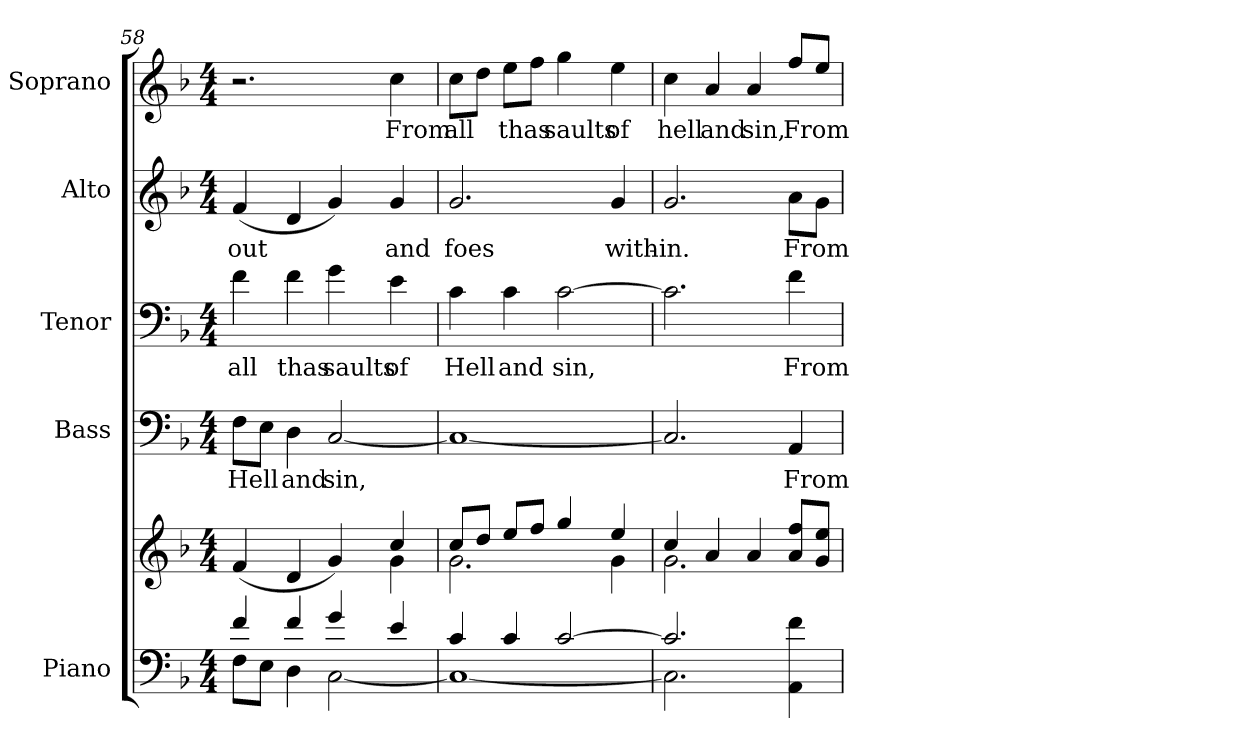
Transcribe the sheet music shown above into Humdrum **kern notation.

**kern	**kern	**kern	**text	**kern	**text	**kern	**text	**kern	**text
*part5	*part5	*part4	*part4	*part3	*part3	*part2	*part2	*part1	*part1
*staff6	*staff5	*staff4	*staff4	*staff3	*staff3	*staff2	*staff2	*staff1	*staff1
*I"Piano	*	*I"Bass	*	*I"Tenor	*	*I"Alto	*	*I"Soprano	*
*I'Pno.	*	*I'B.	*	*I'T.	*	*I'A.	*	*I'S.	*
!!LO:LB:g=z
*clefF4	*clefG2	*clefF4	*	*clefF4	*	*clefG2	*	*clefG2	*
*k[b-]	*k[b-]	*k[b-]	*	*k[b-]	*	*k[b-]	*	*k[b-]	*
*F:	*F:	*F:	*	*F:	*	*F:	*	*F:	*
*M4/4	*M4/4	*M4/4	*	*M4/4	*	*M4/4	*	*M4/4	*
=58	=58	=58	=58	=58	=58	=58	=58	=58	=58
*^	*^	*	*	*	*	*	*	*	*
!	!	!	!	!	!LO:LY:b:color=#000000	!	!	!	!	!	!
!	!	!	!	!	!	!	!LO:LY:b:color=#000000	!	!	!	!
!	!	!	!	!	!	!	!	!	!LO:LY:b:color=#000000	!	!
4fi/	8Fi\L	2.ryy	(4fi/	8Fi\L	Hell	4fi\	all	(4fi/	-out	2.r	.
.	8Ei\J	.	.	8Ei\J	.	.	.	.	.	.	.
!	!	!	!	!	!LO:LY:b:color=#000000	!	!	!	!	!	!
!	!	!	!	!	!	!	!LO:LY:b:color=#000000	!	!	!	!
4fi/	4Di\	.	4di/	4Di\	and	4fi\	thas	4di/	.	.	.
!	!	!	!	!	!LO:LY:b:color=#000000	!	!	!	!	!	!
!	!	!	!	!	!	!	!LO:LY:b:color=#000000	!	!	!	!
4gi/	[<2Ci\	.	4gi/)	[<2Ci/	sin,	4gi\	saults	4gi/)	.	.	.
!	!	!	!	!	!	!	!LO:LY:b:color=#000000	!	!	!	!
!	!	!	!	!	!	!	!	!	!LO:LY:b:color=#000000	!	!
!	!	!	!	!	!	!	!	!	!	!	!LO:LY:b:color=#000000
4ei/	.	4cci/	4gi\	.	.	4ei\	of	4gi/	and	4cci\	From
=59	=59	=59	=59	=59	=59	=59	=59	=59	=59	=59	=59
!	!	!	!	!	!	!	!LO:LY:b:color=#000000	!	!	!	!
!	!	!	!	!	!	!	!	!	!LO:LY:b:color=#000000	!	!
!	!	!	!	!	!	!	!	!	!	!	!LO:LY:b:color=#000000
4ci/	1Ci_<	8cci/L	2.gi\	1Ci_<	.	4ci\	Hell	2.gi/	foes	8cci\L	all
.	.	8ddi/J	.	.	.	.	.	.	.	8ddi\J	.
!	!	!	!	!	!	!	!LO:LY:b:color=#000000	!	!	!	!
!	!	!	!	!	!	!	!	!	!	!	!LO:LY:b:color=#000000
4ci/	.	8eei/L	.	.	.	4ci\	and	.	.	8eei\L	thas
.	.	8ffi/J	.	.	.	.	.	.	.	8ffi\J	.
!	!	!	!	!	!	!	!LO:LY:b:color=#000000	!	!	!	!
!	!	!	!	!	!	!	!	!	!	!	!LO:LY:b:color=#000000
[>2ci/	.	4ggi/	.	.	.	[>2ci\	sin,	.	.	4ggi\	saults
!	!	!	!	!	!	!	!	!	!LO:LY:b:color=#000000	!	!
!	!	!	!	!	!	!	!	!	!	!	!LO:LY:b:color=#000000
.	.	4eei/	4gi\	.	.	.	.	4gi/	with-	4eei\	of
=60	=60	=60	=60	=60	=60	=60	=60	=60	=60	=60	=60
!	!	!	!	!	!	!	!	!	!LO:LY:b:color=#000000	!	!
!	!	!	!	!	!	!	!	!	!	!	!LO:LY:b:color=#000000
2.ci/]	2.Ci\]	4cci/	2.gi\	2.Ci/]	.	2.ci\]	.	2.gi/	-in.	4cci\	hell
!	!	!	!	!	!	!	!	!	!	!	!LO:LY:b:color=#000000
.	.	4ai/	.	.	.	.	.	.	.	4ai/	and
!	!	!	!	!	!	!	!	!	!	!	!LO:LY:b:color=#000000
.	.	4ai/	.	.	.	.	.	.	.	4ai/	sin,
!	!	!	!	!	!LO:LY:b:color=#000000	!	!	!	!	!	!
!	!	!	!	!	!	!	!LO:LY:b:color=#000000	!	!	!	!
!	!	!	!	!	!	!	!	!	!LO:LY:b:color=#000000	!	!
!	!	!	!	!	!	!	!	!	!	!	!LO:LY:b:color=#000000
4AAi\ 4fi	4ryy	8ai/ 8ffiL	4ryy	4AAi/	From	4fi\	From	8ai\L	From	8ffi/L	From
.	.	8gi/ 8eeiJ	.	.	.	.	.	8gi\J	.	8eei/J	.
*v	*v	*	*	*	*	*	*	*	*	*	*
*	*v	*v	*	*	*	*	*	*	*	*
=	=	=	=	=	=	=	=	=	=
*-	*-	*-	*-	*-	*-	*-	*-	*-	*-
